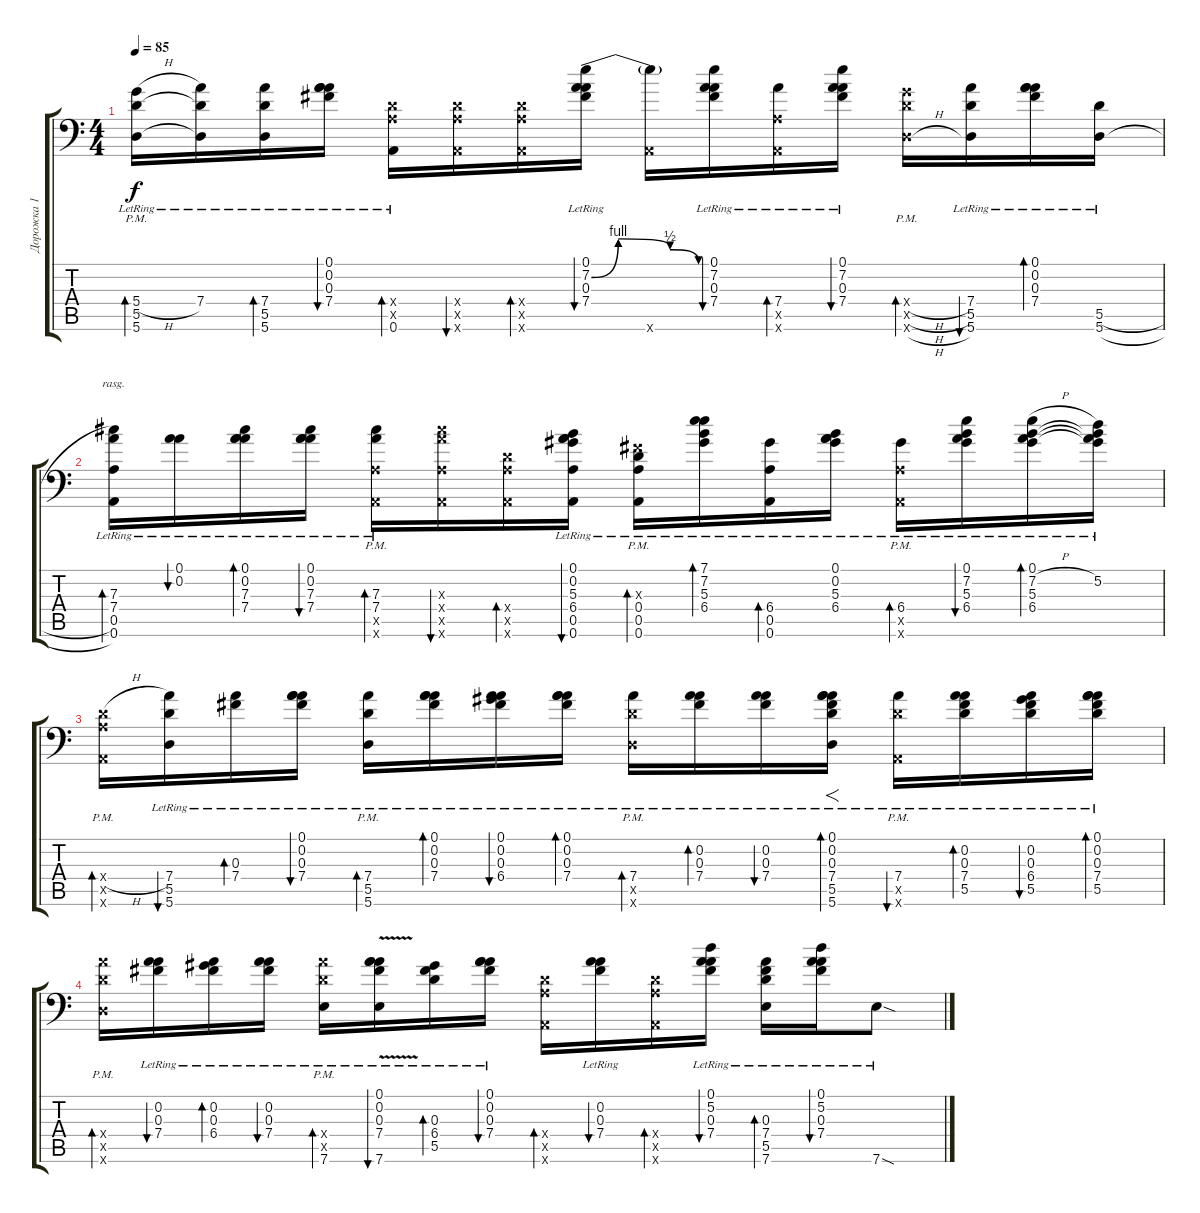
\track ("Дорожка 1" "Дорожка 1") {instrument acousticguitarsteel}
\staff {score tabs}
\tuning (A3 A3 Gb3 D3 A2 A1) {hide}
\ts (4 4)
\tempo 85
\clef f4
\ks c
(5.4{h pm lr} 5.5{pm lr} 5.6{pm lr}).16{bd 60 dy f} (7.4{lr} 5.5{t} 5.6{t}).16 (7.4{lr} 5.5{lr} 5.6{lr}).16{bd 60} (0.1{lr} 0.2{lr} 0.3{lr} 7.4{lr}).16{bu 60} (0.4{x} 0.5{x} 0.6{lr}).16{bd 30} (0.4{x} 0.5{x} 0.6{x}).16{bu 30} (0.4{x} 0.5{x} 0.6{x}).16{bd 30} (0.1{lr} 7.2{be (custom 0 0 15 4 44 2 60 0) lr} 0.3{lr} 7.4{lr}).16{bu 60} (7.2{t} 0.6{x}).16 (0.1{lr} 7.2{lr} 0.3{lr} 7.4{lr}).16{bu 60} (7.4{lr} 0.5{x} 0.6{x}).16{bd 60} (0.1{lr} 7.2{lr} 0.3{lr} 7.4{lr}).16{bu 60} (5.4{h pm x} 5.5{h pm x} 5.6{h pm x}).16{bd 60} (7.4{lr} 5.5{lr} 5.6{lr}).16{bu 60} (0.1{lr} 0.2{lr} 0.3{lr} 7.4{lr}).16{bd 60} (5.5{h lr} 5.6{h lr}).16 |
(7.3{lr} 7.4{lr} 0.5{lr} 0.6{lr}).16{bd 240 rasg ii} (0.1{lr} 0.2{lr}).16{bu 60} (0.1{lr} 0.2{lr} 7.3{lr} 7.4{lr}).16{bd 60} (0.1{lr} 0.2{lr} 7.3{lr} 7.4{lr}).16{bu 60} (7.3{pm lr} 7.4{pm lr} 0.5{x} 0.6{x}).16{bd 60} (7.3{x} 7.4{x} 0.5{x} 0.6{x}).16{bu 60} (0.4{x} 0.5{x} 0.6{x}).16{bd 60} (0.1{lr} 0.2{lr} 5.3{lr} 6.4{lr} 0.5{lr} 0.6{lr}).16{bu 60} (0.3{x} 0.4{pm lr} 0.5{pm lr} 0.6{pm lr}).16{bd 60} (7.1{lr} 7.2{lr} 5.3{lr} 6.4{lr}).16{bd 60} (6.4{lr} 0.5{lr} 0.6{lr}).16{bd 60} (0.1{lr} 0.2{lr} 5.3{lr} 6.4{lr}).16 (6.4{pm lr} 0.5{pm x} 0.6{pm x}).16{bd 60} (0.1{lr} 7.2{lr} 5.3{lr} 6.4{lr}).16{bu 60} (0.1{lr} 7.2{h lr} 5.3{lr} 6.4{lr}).16{bd 60} (0.1{t} 5.2{lr} 5.3{t} 6.4{t}).16 |
(0.4{h pm x} 0.5{pm x} 0.6{pm x}).16{bd 60} (7.4{lr} 5.5{lr} 5.6{lr}).16{bu 60} (0.3{lr} 7.4{lr}).16{bd 60} (0.1{lr} 0.2{lr} 0.3{lr} 7.4{lr}).16{bu 60} (7.4{pm lr} 5.5{pm lr} 5.6{pm lr}).16{bd 30} (0.1{lr} 0.2{lr} 0.3{lr} 7.4{lr}).16{bd 60} (0.1{lr} 0.2{lr} 0.3{lr} 6.4{lr}).16{bu 60} (0.1{lr} 0.2{lr} 0.3{lr} 7.4{lr}).16{bd 60} (7.4{pm lr} 5.5{pm x} 5.6{pm x}).16{bd 60} (0.2{lr} 0.3{lr} 7.4{lr}).16{bd 60} (0.2{lr} 0.3{lr} 7.4{lr}).16{bu 60} (0.1{lr} 0.2{lr} 0.3{lr} 7.4{lr} 5.5{lr} 5.6{lr}).16{f bd 30} (7.4{pm lr} 5.5{x} 0.6{x}).16{bu 30} (0.2{lr} 0.3{lr} 7.4{lr} 5.5{lr}).16{bd 30} (0.2{lr} 0.3{lr} 6.4{lr} 5.5{lr}).16{bu 30} (0.1{lr} 0.2{lr} 0.3{lr} 7.4{lr} 5.5{lr}).16{bd 30} |
(7.4{pm x} 5.5{pm x} 5.6{pm x}).16{bd 60} (0.2{lr} 0.3{lr} 7.4{lr}).16{bu 30} (0.2{lr} 0.3{lr} 6.4{lr}).16{bd 30} (0.2{lr} 0.3{lr} 7.4{lr}).16{bu 30} (7.4{pm x} 5.5{pm x} 7.6{pm lr}).16{bd 60} (0.1{lr} 0.2{lr} 0.3{lr} 7.4{lr} 7.6{v lr}).16{bu 30} (0.3{lr} 6.4{lr} 5.5{lr}).16{bd 30} (0.1{lr} 0.2{lr} 0.3{lr} 7.4{lr}).16{bu 30} (0.4{x} 0.5{x} 0.6{x}).16{bd 30} (0.2{lr} 0.3{lr} 7.4{lr}).16{bu 30} (0.4{x} 0.5{x} 0.6{x}).16{bd 30} (0.1{lr} 5.2{lr} 0.3{lr} 7.4{lr}).16{bu 30} (0.3{lr} 7.4{lr} 5.5{lr} 7.6{lr}).16{bd 30} (0.1{lr} 5.2{lr} 0.3{lr} 7.4{lr}).16{bu 30} 7.6{sod lr}.8
